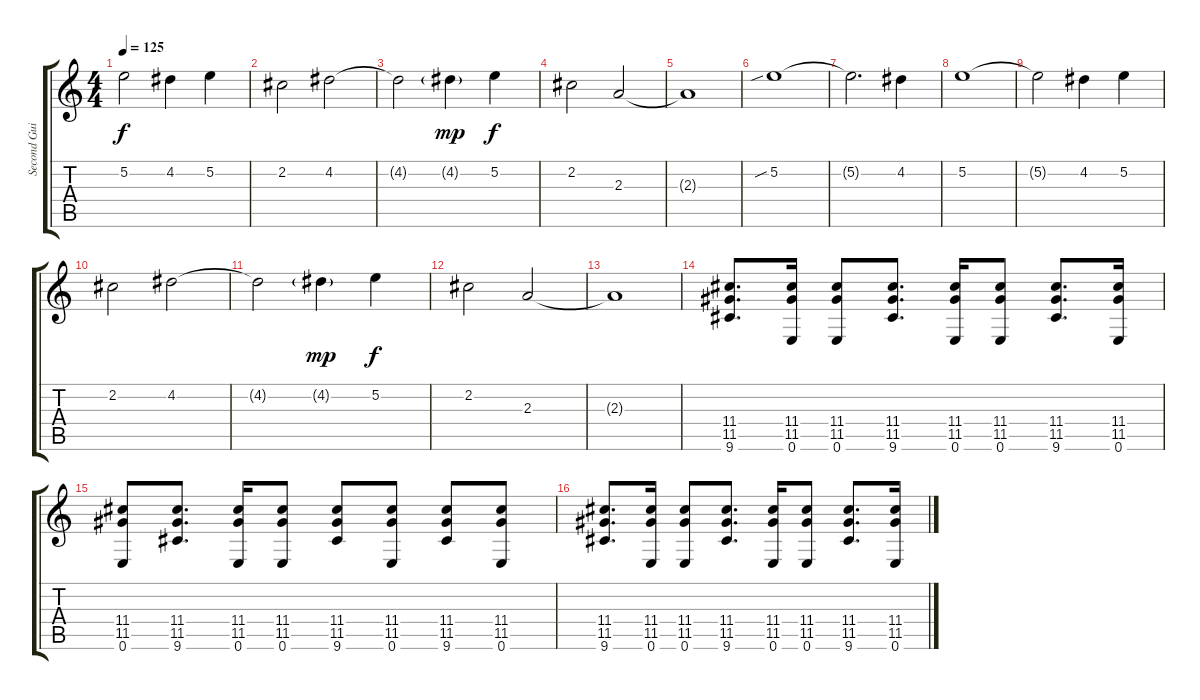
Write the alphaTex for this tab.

\track ("Second Guitar" "Second Gui") {instrument distortionguitar}
\staff {score tabs}
\tuning (E4 B3 G3 D3 A2 E2) {hide}
\ts (4 4)
\tempo 125
\clef g2
\ks c
5.2{t}.2{dy f} 4.2.4 5.2.4 |
2.2.2 4.2.2 |
4.2{t}.2 4.2{g}.4{dy mp} 5.2.4{dy f} |
2.2.2 2.3.2 |
2.3{t}.1 |
5.2{sib}.1 |
5.2{t}.2{d} 4.2.4 |
5.2.1 |
5.2{t}.2 4.2.4 5.2.4 |
2.2.2 4.2.2 |
4.2{t}.2 4.2{g}.4{dy mp} 5.2.4{dy f} |
2.2.2 2.3.2 |
2.3{t}.1 |
(11.4 11.5 9.6).8{d volume 13 instrument distortionguitar} (11.4 11.5 0.6).16 (11.4 11.5 0.6).8 (11.4 11.5 9.6).8{d} (11.4 11.5 0.6).16 (11.4 11.5 0.6).8 (11.4 11.5 9.6).8{d} (11.4 11.5 0.6).16 |
(11.4 11.5 0.6).8 (11.4 11.5 9.6).8{d} (11.4 11.5 0.6).16 (11.4 11.5 0.6).8 (11.4 11.5 9.6).8 (11.4 11.5 0.6).8 (11.4 11.5 9.6).8 (11.4 11.5 0.6).8 |
(11.4 11.5 9.6).8{d} (11.4 11.5 0.6).16 (11.4 11.5 0.6).8 (11.4 11.5 9.6).8{d} (11.4 11.5 0.6).16 (11.4 11.5 0.6).8 (11.4 11.5 9.6).8{d} (11.4 11.5 0.6).16
